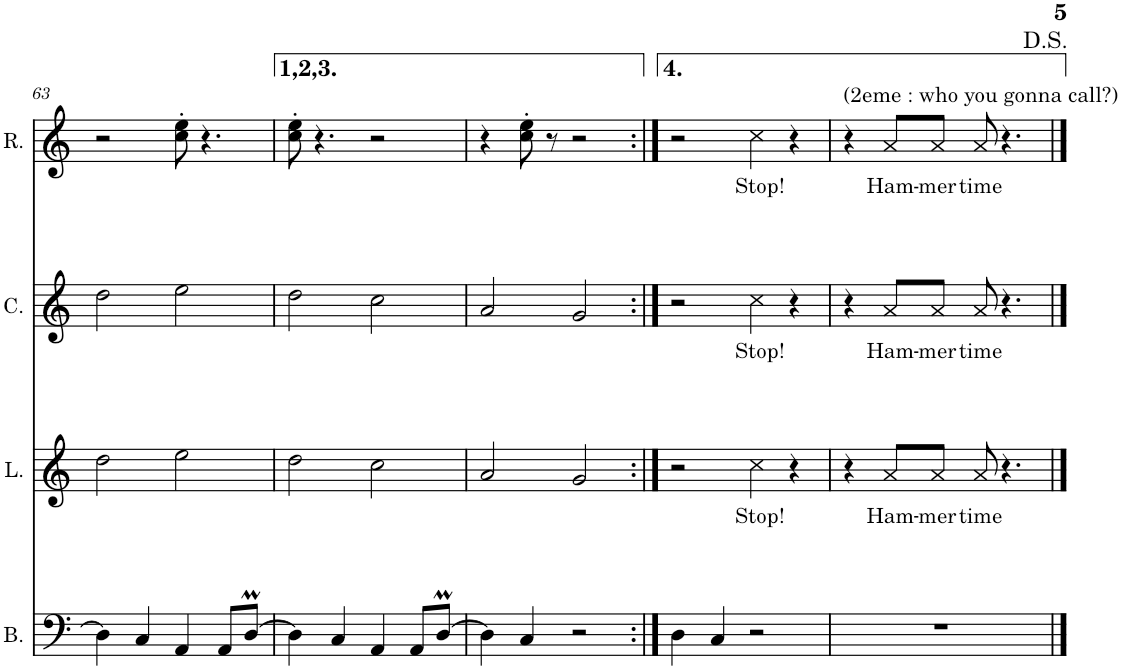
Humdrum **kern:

**kern	**kern	**text	**kern	**text	**kern	**text
*part4	*part3	*part3	*part2	*part2	*part1	*part1
*staff4	*staff3	*staff3	*staff2	*staff2	*staff1	*staff1
*I"Bass	*I"Lead	*	*I"Chords	*	*I"Riffs	*
*I'B.	*I'L.	*	*I'C.	*	*I'R.	*
!!LO:PB:g=z
*clefF4	*clefG2	*	*clefG2	*	*clefG2	*
*	*Trd7c12	*	*Trd7c12	*	*	*
*k[]	*k[]	*	*k[]	*	*k[]	*
*M2/2	*M2/2	*	*M2/2	*	*M2/2	*
*met(c|)	*met(c|)	*	*met(c|)	*	*met(c|)	*
=63	=63	=63	=63	=63	=63	=63
4D\]	2dd\	.	2dd\	.	2r	.
4C/	.	.	.	.	.	.
4AA/	2ee\	.	2ee\	.	8cc\' 8ee\'	.
.	.	.	.	.	4.r	.
8AA/L	.	.	.	.	.	.
[8DM/J	.	.	.	.	.	.
=64	=64	=64	=64	=64	=64	=64
4D\]	2dd\	.	2dd\	.	8cc\' 8ee\'	.
.	.	.	.	.	4.r	.
4C/	.	.	.	.	.	.
4AA/	2cc\	.	2cc\	.	2r	.
8AA/L	.	.	.	.	.	.
[8DM/J	.	.	.	.	.	.
=65	=65	=65	=65	=65	=65	=65
4D\]	2a/	.	2a/	.	4r	.
4C/	.	.	.	.	8cc\' 8ee\'	.
.	.	.	.	.	8r	.
2r	2g/	.	2g/	.	2r	.
=66:|!	=66:|!	=66:|!	=66:|!	=66:|!	=66:|!	=66:|!
4D\	2r	.	2r	.	2r	.
4C/	.	.	.	.	.	.
!	!	!LO:LY:b	!	!LO:LY:b	!	!LO:LY:b
2r	4cc\	Stop!	4cc\	Stop!	4cc\	Stop!
.	4r	.	4r	.	4r	.
=67	=67	=67	=67	=67	=67	=67
!	!	!	!	!	!LO:TX:a:t=(2eme &colon; who you gonna call?)	!
1r	4r	.	4r	.	4r	.
!	!	!LO:LY:b	!	!LO:LY:b	!	!LO:LY:b
.	8a/L	Ham-	8a/L	Ham-	8a/L	Ham-
!	!	!LO:LY:b	!	!LO:LY:b	!	!LO:LY:b
.	8a/J	-mer	8a/J	-mer	8a/J	-mer
!	!	!LO:LY:b	!	!LO:LY:b	!	!LO:LY:b
.	8a/	time	8a/	time	8a/	time
.	4.r	.	4.r	.	4.r	.
==	==	==	==	==	==	==
*-	*-	*-	*-	*-	*-	*-
